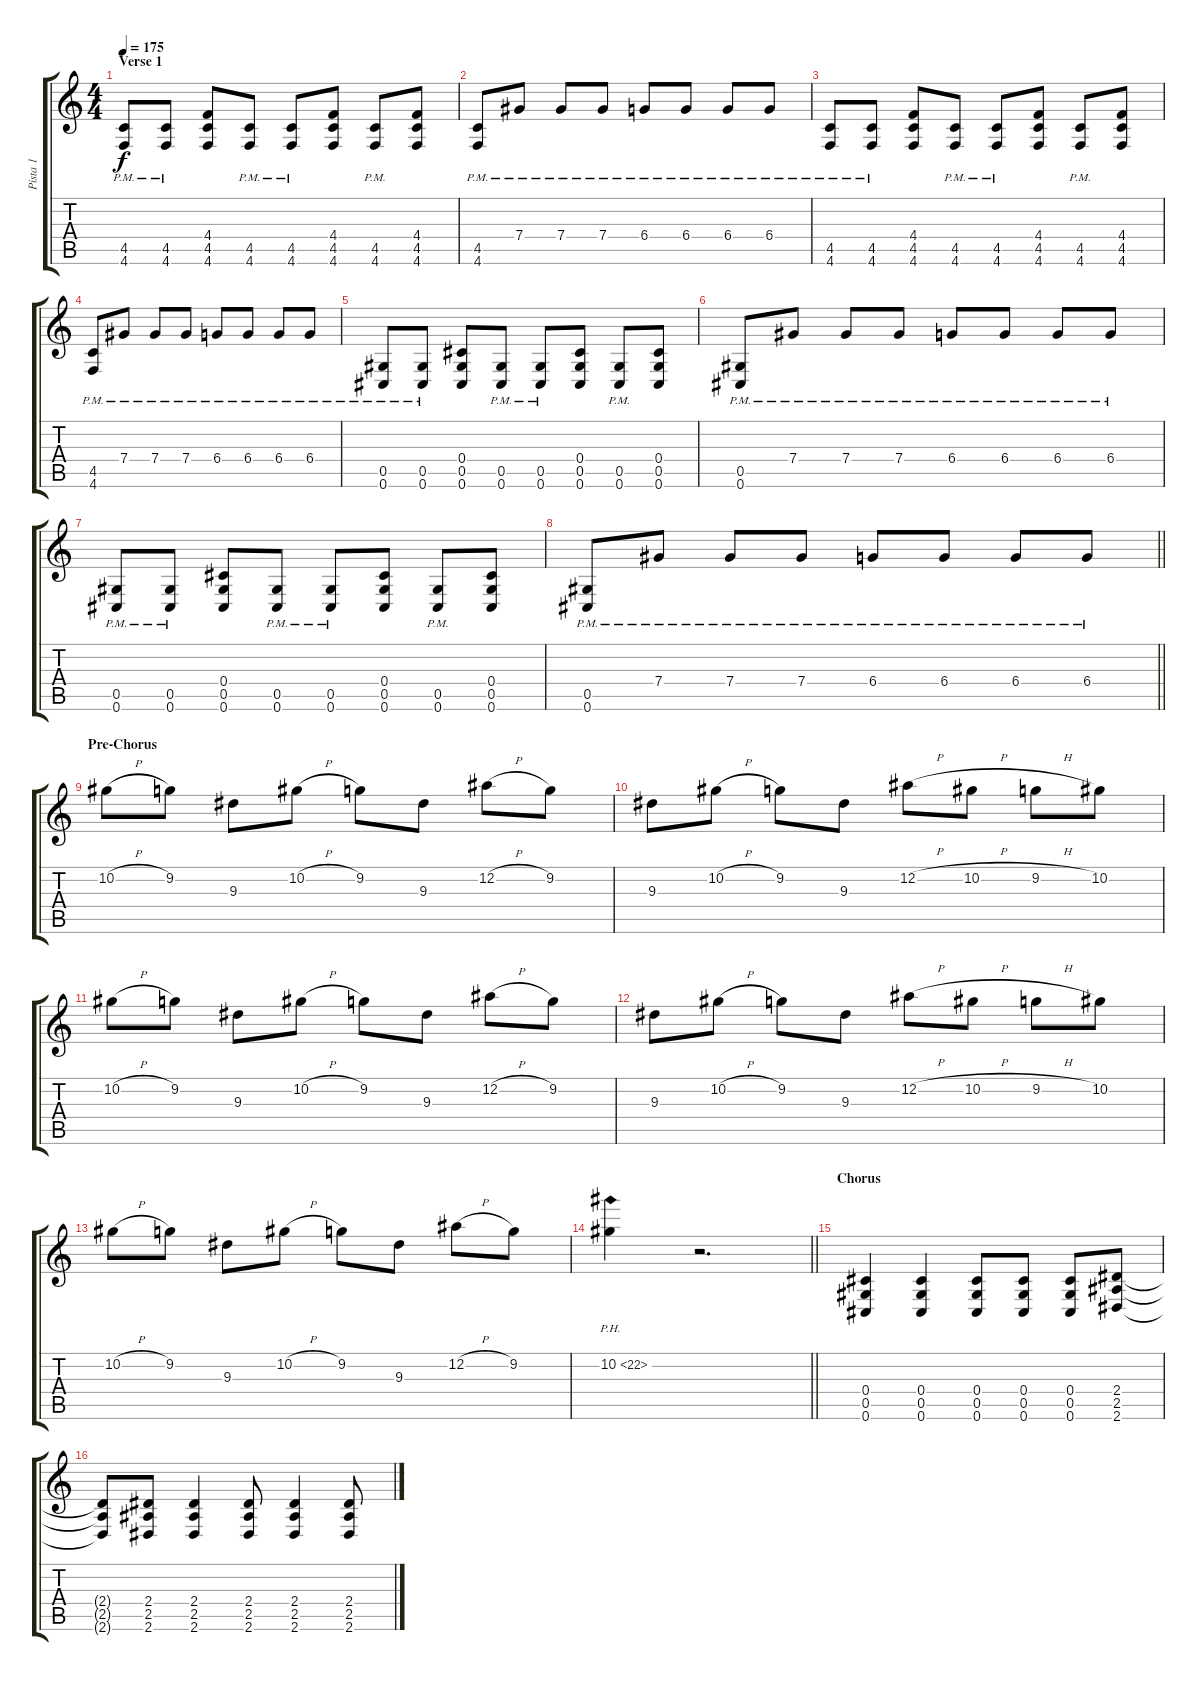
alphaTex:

\track ("Pista 1" "Pista 1") {instrument distortionguitar}
\staff {score tabs}
\tuning (Eb4 Bb3 Gb3 Db3 Ab2 Db2) {hide}
\ts (4 4)
\section ("" "Verse 1")
\tempo 175
\clef g2
\ks c
(4.5{pm} 4.6{pm}).8{dy f} (4.5{pm} 4.6{pm}).8 (4.4 4.5 4.6).8 (4.5{pm} 4.6{pm}).8 (4.5{pm} 4.6{pm}).8 (4.4 4.5 4.6).8 (4.5{pm} 4.6{pm}).8 (4.4 4.5 4.6).8 |
(4.5{pm} 4.6{pm}).8 7.4{pm}.8 7.4{pm}.8 7.4{pm}.8 6.4{pm}.8 6.4{pm}.8 6.4{pm}.8 6.4{pm}.8 |
(4.5{pm} 4.6{pm}).8 (4.5{pm} 4.6{pm}).8 (4.4 4.5 4.6).8 (4.5{pm} 4.6{pm}).8 (4.5{pm} 4.6{pm}).8 (4.4 4.5 4.6).8 (4.5{pm} 4.6{pm}).8 (4.4 4.5 4.6).8 |
(4.5{pm} 4.6{pm}).8 7.4{pm}.8 7.4{pm}.8 7.4{pm}.8 6.4{pm}.8 6.4{pm}.8 6.4{pm}.8 6.4{pm}.8 |
(0.5{pm} 0.6{pm}).8 (0.5{pm} 0.6{pm}).8 (0.4 0.5 0.6).8 (0.5{pm} 0.6{pm}).8 (0.5{pm} 0.6{pm}).8 (0.4 0.5 0.6).8 (0.5{pm} 0.6{pm}).8 (0.4 0.5 0.6).8 |
(0.5{pm} 0.6{pm}).8 7.4{pm}.8 7.4{pm}.8 7.4{pm}.8 6.4{pm}.8 6.4{pm}.8 6.4{pm}.8 6.4{pm}.8 |
(0.5{pm} 0.6{pm}).8 (0.5{pm} 0.6{pm}).8 (0.4 0.5 0.6).8 (0.5{pm} 0.6{pm}).8 (0.5{pm} 0.6{pm}).8 (0.4 0.5 0.6).8 (0.5{pm} 0.6{pm}).8 (0.4 0.5 0.6).8 |
\barLineRight lightlight
(0.5{pm} 0.6{pm}).8 7.4{pm}.8 7.4{pm}.8 7.4{pm}.8 6.4{pm}.8 6.4{pm}.8 6.4{pm}.8 6.4{pm}.8 |
\section ("" "Pre-Chorus")
10.2{h}.8 9.2.8 9.3.8 10.2{h}.8 9.2.8 9.3.8 12.2{h}.8 9.2.8 |
9.3.8 10.2{h}.8 9.2.8 9.3.8 12.2{h}.8 10.2{h}.8 9.2{h}.8 10.2.8 |
10.2{h}.8 9.2.8 9.3.8 10.2{h}.8 9.2.8 9.3.8 12.2{h}.8 9.2.8 |
9.3.8 10.2{h}.8 9.2.8 9.3.8 12.2{h}.8 10.2{h}.8 9.2{h}.8 10.2.8 |
10.2{h}.8 9.2.8 9.3.8 10.2{h}.8 9.2.8 9.3.8 12.2{h}.8 9.2.8 |
\barLineRight lightlight
10.2{ph 12}.4 r.2{d} |
\section ("" "Chorus")
(0.4 0.5 0.6).4 (0.4 0.5 0.6).4 (0.4 0.5 0.6).8 (0.4 0.5 0.6).8 (0.4 0.5 0.6).8 (2.4 2.5 2.6).8 |
(2.4{t} 2.5{t} 2.6{t}).8 (2.4 2.5 2.6).8 (2.4 2.5 2.6).4 (2.4 2.5 2.6).8 (2.4 2.5 2.6).4 (2.4 2.5 2.6).8
